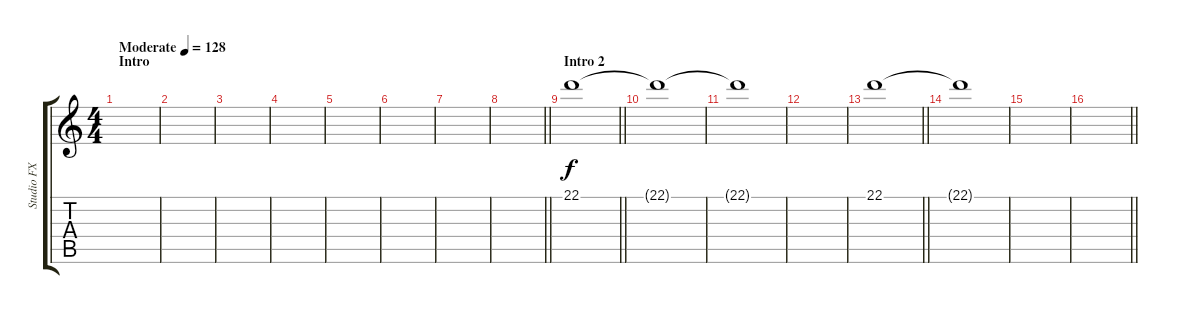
\track ("Studio FX" "Studio FX") {instrument stringensemble1}
\staff {score tabs}
\tuning (E4 B3 G3 D3 A2 D2) {hide}
\ts (4 4)
\section ("" "Intro")
\tempo (128 "Moderate")
\clef g2
\ks c
|
|
|
|
|
|
|
\barLineRight lightlight
|
\section ("" "Intro 2")
\barLineRight lightlight
22.1.1 |
22.1{t}.1 |
22.1{t}.1 |
|
\barLineRight lightlight
22.1.1 |
22.1{t}.1 |
|
\barLineRight lightlight
